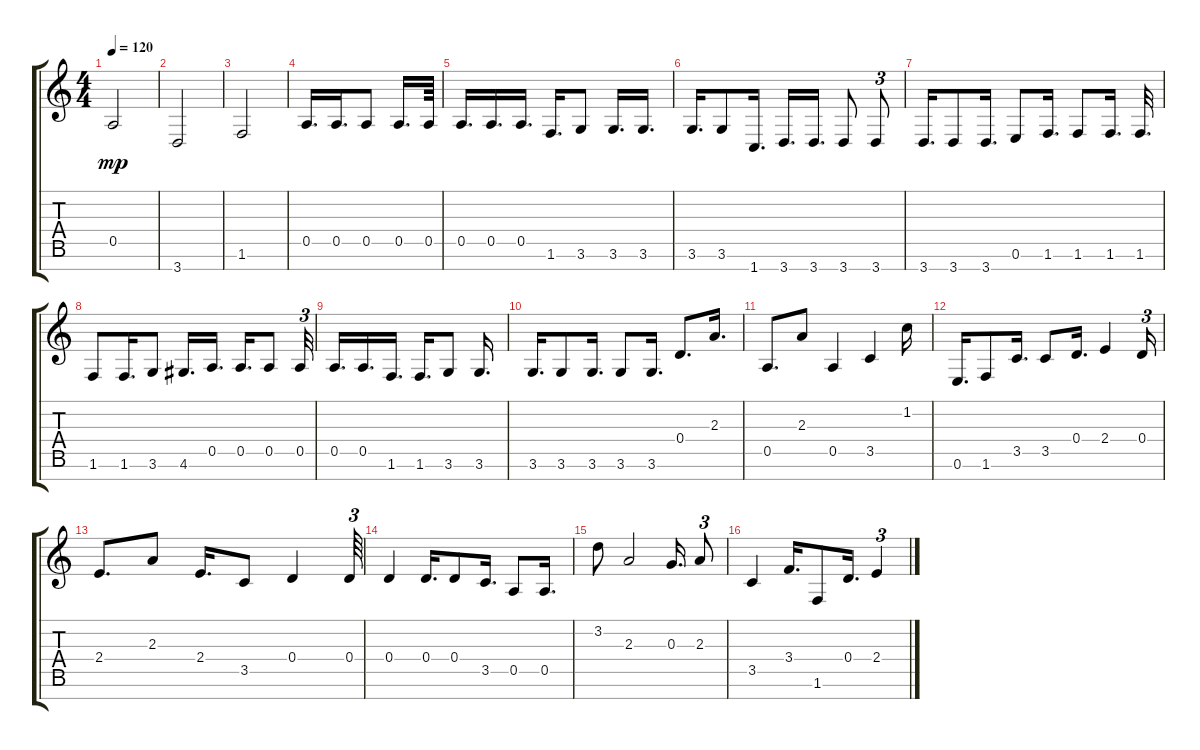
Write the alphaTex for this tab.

\track "" {instrument electricguitarjazz}
\staff {score tabs}
\tuning (E4 B3 G3 D3 A2 E2 B1) {hide}
\ts (4 4)
\tempo 120
\clef g2
\ks c
0.5.2{dy mp} |
3.7.2 |
1.6.2 |
0.5.16{d} 0.5.16{d} 0.5.8 0.5.16{d} 0.5.64 |
0.5.16{d} 0.5.16{d} 0.5.16{d} 1.6.16{d} 3.6.8 3.6.16{d} 3.6.16{d} |
3.6.16{d} 3.6.8 1.7.16{d} 3.7.16{d} 3.7.16{d} 3.7.8 3.7.8{tu (3 2)} |
3.7.16{d} 3.7.8 3.7.16{d} 0.6.8 1.6.16{d} 1.6.8 1.6.16{d} 1.6.32{d} |
1.6.8 1.6.16{d} 3.6.8 4.6.16{d} 0.5.16{d} 0.5.16{d} 0.5.8 0.5.32{tu (3 2)} |
0.5.16{d} 0.5.16{d} 1.6.16{d} 1.6.16{d} 3.6.8 3.6.16{d} |
3.6.16{d} 3.6.8 3.6.16{d} 3.6.8 3.6.16{d} 0.4.8{d} 2.3.16{d} |
0.5.8{d} 2.3.8 0.5.4 3.5.4 1.2.16 |
0.6.16{d} 1.6.8 3.5.16{d} 3.5.8 0.4.16{d} 2.4.4 0.4.16{tu (3 2)} |
2.4.8{d} 2.3.8 2.4.16{d} 3.5.8 0.4.4 0.4.64{tu (3 2)} |
0.4.4 0.4.16{d} 0.4.8 3.5.16{d} 0.5.8 0.5.16{d} |
3.2.8 2.3.2 0.3.16{d} 2.3.8{tu (3 2)} |
3.5.4 3.4.16{d} 1.6.8 0.4.16{d} 2.4.4{tu (3 2)}
